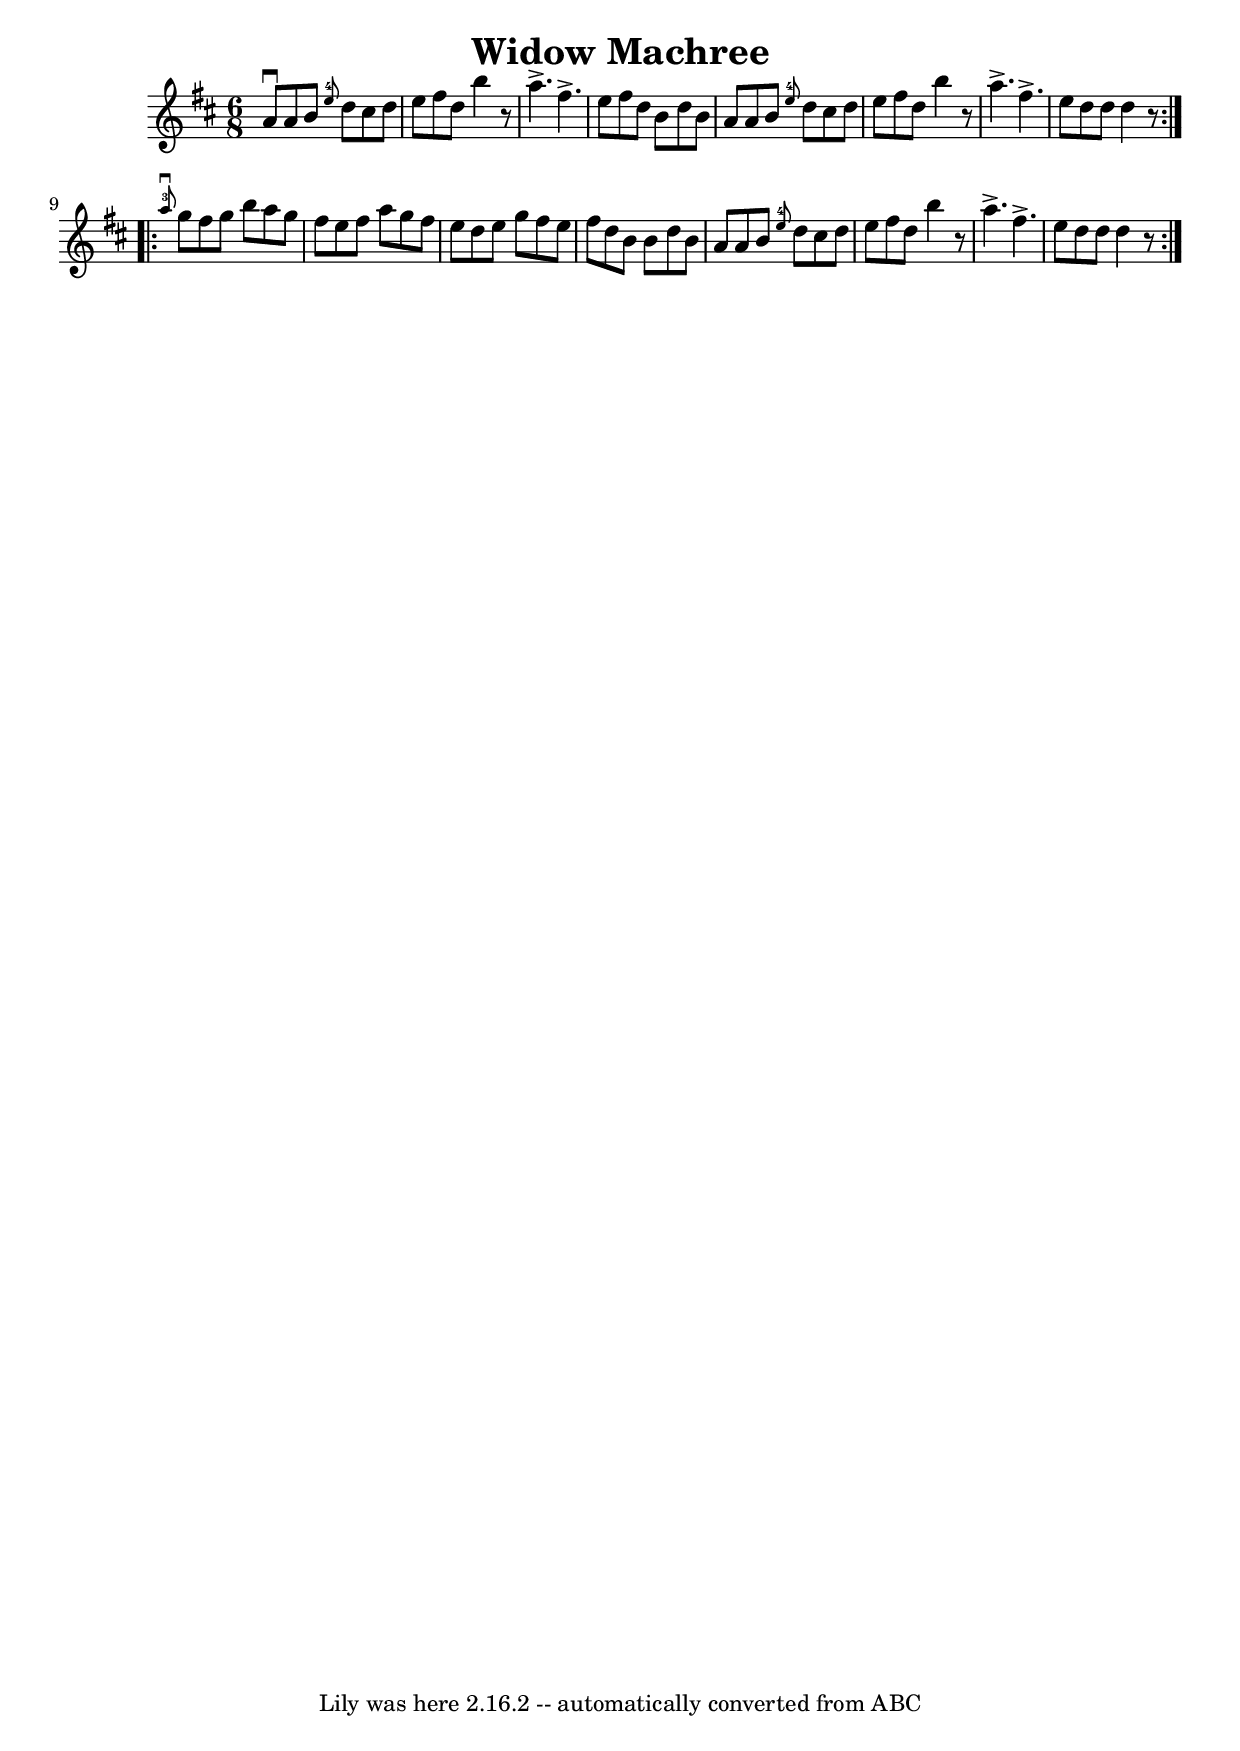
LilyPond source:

\version "2.16.2"
\include "Mammoth.ily"
\header {
  %% book = "Ryan's Mammoth Collection"
  crossRefNumber = "1"
  footnotes = "\\\\89 465"
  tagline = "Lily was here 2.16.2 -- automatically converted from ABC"
  title = "Widow Machree"

}
voicedefault =  {



  \repeat volta 2 {

    \time 6/8 
    \key d \major
 a'8^\downbow a'8 b'8    \grace { e''8-4 
						 } 
    d''8 cis''8 d''8    |
    e''8 fis''8 d''8 b''4    r8   
    |
    a''4.^\accent fis''4.^\accent   |
    e''8 fis''8    
    d''8 b'8 d''8 b'8    |
    a'8 a'8 b'8    \grace {    
      e''8-4 
    } d''8 cis''8 d''8    |
    e''8 fis''8 d''8    
    b''4    r8   |
    a''4.^\accent fis''4.^\accent   |
    e''8    
    d''8 d''8 d''4    r8   
  }     
  \repeat volta 2 {
    \grace { a''8 
	     -3^\downbow 
	   } g''8 fis''8 g''8 b''8 a''8 g''8    |
    
    fis''8 e''8 fis''8 a''8 g''8 fis''8    |
    e''8 d''8   
    e''8 g''8 fis''8 e''8    |
    fis''8 d''8 b'8 b'8    
    d''8 b'8    |
    a'8 a'8 b'8    \grace { e''8-4 
			  } d''8 
    cis''8 d''8    |
    e''8 fis''8 d''8 b''4    r8   |
    
    a''4.^\accent fis''4.^\accent   |
    e''8 d''8 d''8 d''4   
    r8   
  }   

}

\score{
  <<

    \context Staff="default"
    {
      \voicedefault 
      
    }

  >>
  \layout {
    
  }
  \midi {
  }

}
